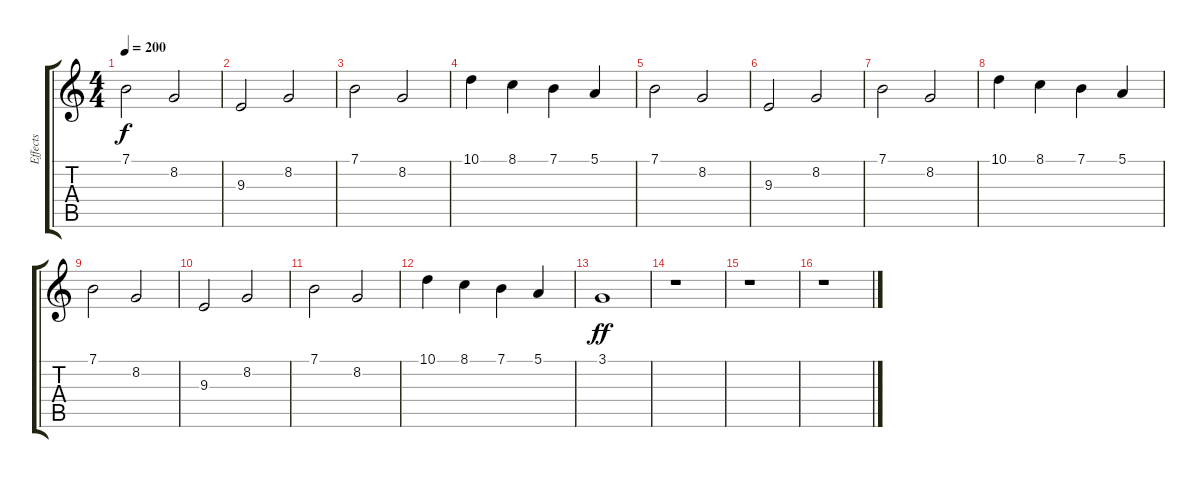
\track ("Effects" "Effects") {instrument tubularbells}
\staff {score tabs}
\tuning (E4 B3 G3 D3 A2 E2) {hide}
\ts (4 4)
\tempo 200
\clef g2
\ks c
7.1.2{dy f} 8.2.2 |
9.3.2 8.2.2 |
7.1.2 8.2.2 |
10.1.4 8.1.4 7.1.4 5.1.4 |
7.1.2 8.2.2 |
9.3.2 8.2.2 |
7.1.2 8.2.2 |
10.1.4 8.1.4 7.1.4 5.1.4 |
7.1.2 8.2.2 |
9.3.2 8.2.2 |
7.1.2 8.2.2 |
10.1.4 8.1.4 7.1.4 5.1.4 |
3.1.1{dy ff} |
r.1 |
r.1 |
r.1
